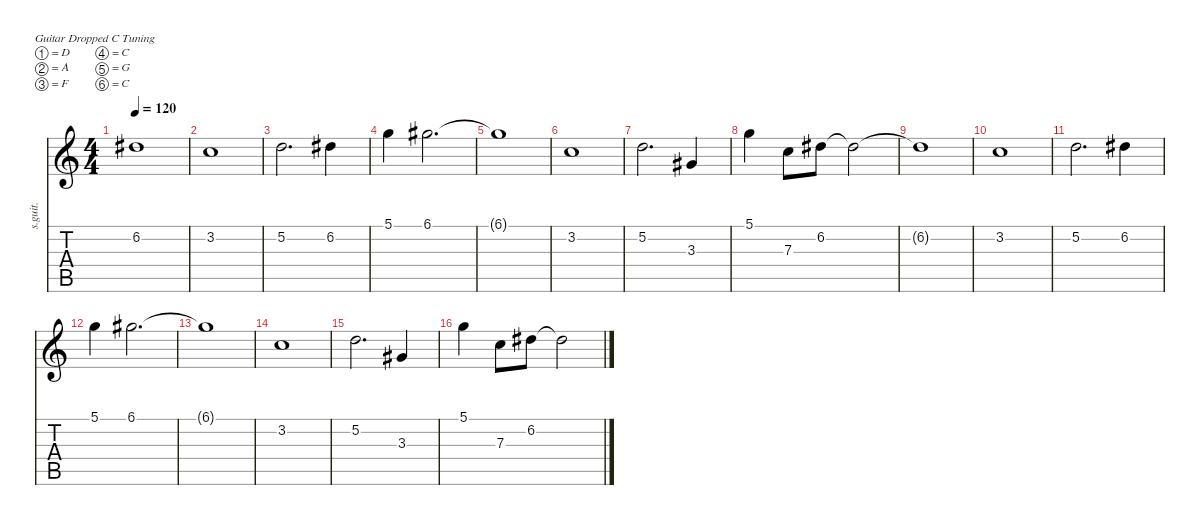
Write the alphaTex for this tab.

\defaultSystemsLayout 4
\hideDynamics
\bracketExtendMode nobrackets
\track ("Jake Bowen" "s.guit.") {instrument electricguitarjazz}
\staff {score tabs}
\tuning (D4 A3 F3 C3 G2 C2)
\ts (4 4)
\tempo 120
\clef g2
\ks c
6.2{t acc #}.1{lyrics (0 "") lyrics (1 "") lyrics (2 "") lyrics (3 "") lyrics (4 "") dy mf} |
3.2.1{lyrics (0 "") lyrics (1 "") lyrics (2 "") lyrics (3 "") lyrics (4 "")} |
5.2.2{d lyrics (0 "") lyrics (1 "") lyrics (2 "") lyrics (3 "") lyrics (4 "")} 6.2{acc #}.4{lyrics (0 "") lyrics (1 "") lyrics (2 "") lyrics (3 "") lyrics (4 "")} |
5.1.4{lyrics (0 "") lyrics (1 "") lyrics (2 "") lyrics (3 "") lyrics (4 "")} 6.1{acc #}.2{d lyrics (0 "") lyrics (1 "") lyrics (2 "") lyrics (3 "") lyrics (4 "")} |
6.1{t acc #}.1{lyrics (0 "") lyrics (1 "") lyrics (2 "") lyrics (3 "") lyrics (4 "")} |
3.2.1{lyrics (0 "") lyrics (1 "") lyrics (2 "") lyrics (3 "") lyrics (4 "")} |
5.2.2{d lyrics (0 "") lyrics (1 "") lyrics (2 "") lyrics (3 "") lyrics (4 "")} 3.3{acc #}.4{lyrics (0 "") lyrics (1 "") lyrics (2 "") lyrics (3 "") lyrics (4 "")} |
5.1.4{lyrics (0 "") lyrics (1 "") lyrics (2 "") lyrics (3 "") lyrics (4 "")} 7.3.8{lyrics (0 "") lyrics (1 "") lyrics (2 "") lyrics (3 "") lyrics (4 "")} 6.2{acc #}.8{lyrics (0 "") lyrics (1 "") lyrics (2 "") lyrics (3 "") lyrics (4 "")} 6.2{t acc #}.2{lyrics (0 "") lyrics (1 "") lyrics (2 "") lyrics (3 "") lyrics (4 "")} |
6.2{t acc #}.1{lyrics (0 "") lyrics (1 "") lyrics (2 "") lyrics (3 "") lyrics (4 "")} |
3.2.1{lyrics (0 "") lyrics (1 "") lyrics (2 "") lyrics (3 "") lyrics (4 "")} |
5.2.2{d lyrics (0 "") lyrics (1 "") lyrics (2 "") lyrics (3 "") lyrics (4 "")} 6.2{acc #}.4{lyrics (0 "") lyrics (1 "") lyrics (2 "") lyrics (3 "") lyrics (4 "")} |
5.1.4{lyrics (0 "") lyrics (1 "") lyrics (2 "") lyrics (3 "") lyrics (4 "")} 6.1{acc #}.2{d lyrics (0 "") lyrics (1 "") lyrics (2 "") lyrics (3 "") lyrics (4 "")} |
6.1{t acc #}.1{lyrics (0 "") lyrics (1 "") lyrics (2 "") lyrics (3 "") lyrics (4 "")} |
3.2.1{lyrics (0 "") lyrics (1 "") lyrics (2 "") lyrics (3 "") lyrics (4 "")} |
5.2.2{d lyrics (0 "") lyrics (1 "") lyrics (2 "") lyrics (3 "") lyrics (4 "")} 3.3{acc #}.4{lyrics (0 "") lyrics (1 "") lyrics (2 "") lyrics (3 "") lyrics (4 "")} |
5.1.4{lyrics (0 "") lyrics (1 "") lyrics (2 "") lyrics (3 "") lyrics (4 "")} 7.3.8{lyrics (0 "") lyrics (1 "") lyrics (2 "") lyrics (3 "") lyrics (4 "")} 6.2{acc #}.8{lyrics (0 "") lyrics (1 "") lyrics (2 "") lyrics (3 "") lyrics (4 "")} 6.2{t acc #}.2{lyrics (0 "") lyrics (1 "") lyrics (2 "") lyrics (3 "") lyrics (4 "")}
